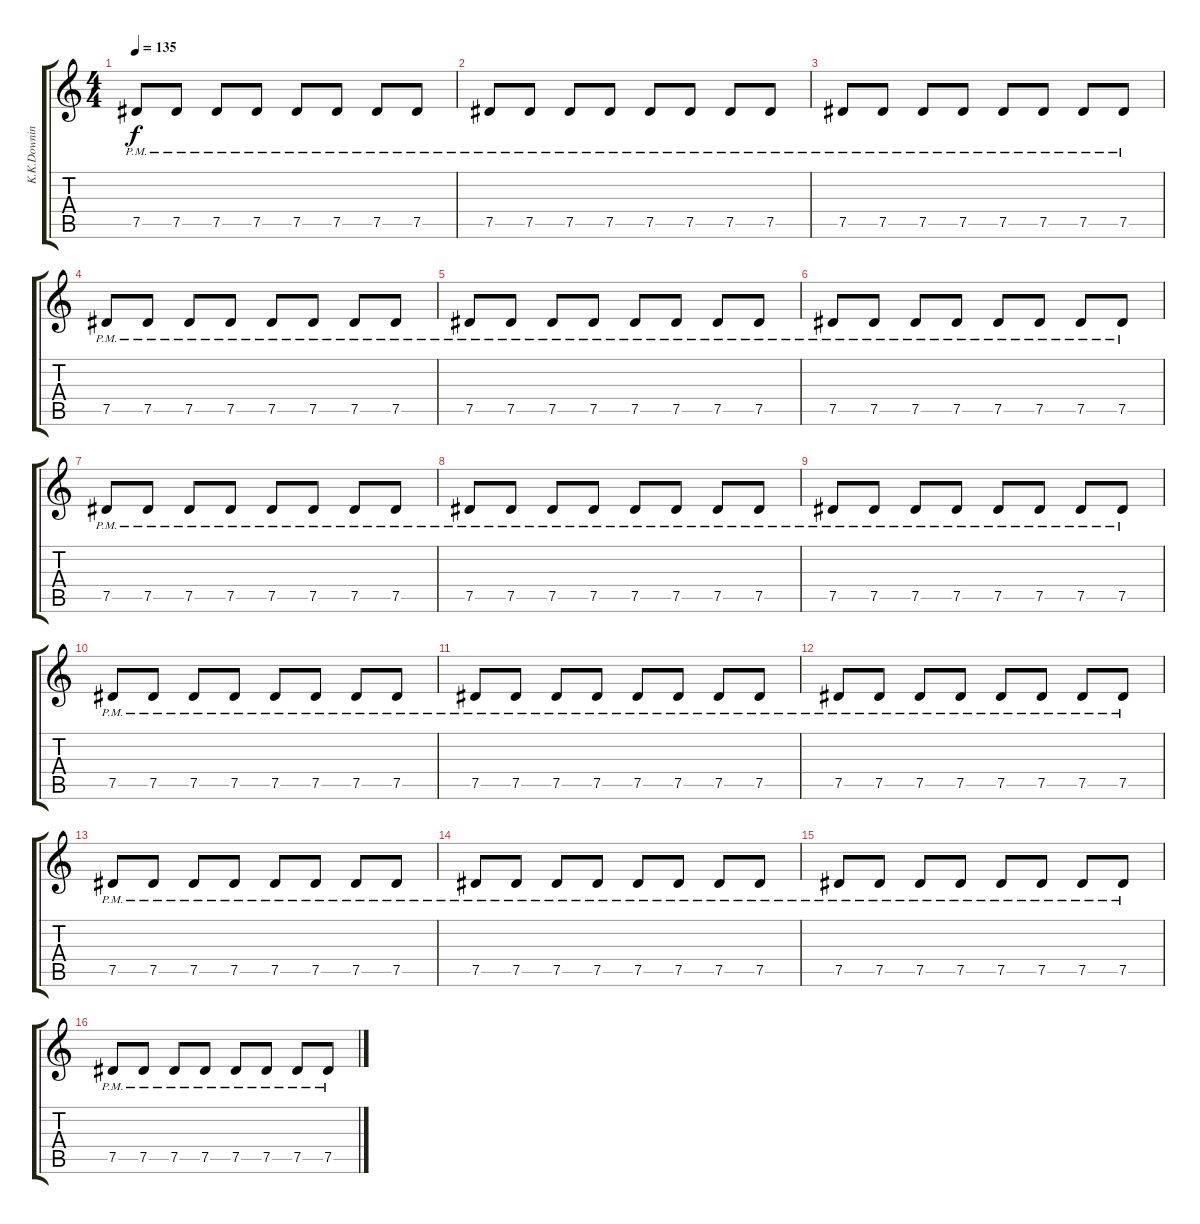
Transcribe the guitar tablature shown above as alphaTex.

\track ("K.K.Downing" "K.K.Downin") {instrument distortionguitar}
\staff {score tabs}
\tuning (Eb4 Bb3 Gb3 Db3 Ab2 Eb2) {hide}
\ts (4 4)
\tempo 135
\clef g2
\ks c
7.5{pm}.8{dy f} 7.5{pm}.8 7.5{pm}.8 7.5{pm}.8 7.5{pm}.8 7.5{pm}.8 7.5{pm}.8 7.5{pm}.8 |
7.5{pm}.8 7.5{pm}.8 7.5{pm}.8 7.5{pm}.8 7.5{pm}.8 7.5{pm}.8 7.5{pm}.8 7.5{pm}.8 |
7.5{pm}.8 7.5{pm}.8 7.5{pm}.8 7.5{pm}.8 7.5{pm}.8 7.5{pm}.8 7.5{pm}.8 7.5{pm}.8 |
7.5{pm}.8 7.5{pm}.8 7.5{pm}.8 7.5{pm}.8 7.5{pm}.8 7.5{pm}.8 7.5{pm}.8 7.5{pm}.8 |
7.5{pm}.8 7.5{pm}.8 7.5{pm}.8 7.5{pm}.8 7.5{pm}.8 7.5{pm}.8 7.5{pm}.8 7.5{pm}.8 |
7.5{pm}.8 7.5{pm}.8 7.5{pm}.8 7.5{pm}.8 7.5{pm}.8 7.5{pm}.8 7.5{pm}.8 7.5{pm}.8 |
7.5{pm}.8 7.5{pm}.8 7.5{pm}.8 7.5{pm}.8 7.5{pm}.8 7.5{pm}.8 7.5{pm}.8 7.5{pm}.8 |
7.5{pm}.8 7.5{pm}.8 7.5{pm}.8 7.5{pm}.8 7.5{pm}.8 7.5{pm}.8 7.5{pm}.8 7.5{pm}.8 |
7.5{pm}.8 7.5{pm}.8 7.5{pm}.8 7.5{pm}.8 7.5{pm}.8 7.5{pm}.8 7.5{pm}.8 7.5{pm}.8 |
7.5{pm}.8 7.5{pm}.8 7.5{pm}.8 7.5{pm}.8 7.5{pm}.8 7.5{pm}.8 7.5{pm}.8 7.5{pm}.8 |
7.5{pm}.8 7.5{pm}.8 7.5{pm}.8 7.5{pm}.8 7.5{pm}.8 7.5{pm}.8 7.5{pm}.8 7.5{pm}.8 |
7.5{pm}.8 7.5{pm}.8 7.5{pm}.8 7.5{pm}.8 7.5{pm}.8 7.5{pm}.8 7.5{pm}.8 7.5{pm}.8 |
7.5{pm}.8 7.5{pm}.8 7.5{pm}.8 7.5{pm}.8 7.5{pm}.8 7.5{pm}.8 7.5{pm}.8 7.5{pm}.8 |
7.5{pm}.8 7.5{pm}.8 7.5{pm}.8 7.5{pm}.8 7.5{pm}.8 7.5{pm}.8 7.5{pm}.8 7.5{pm}.8 |
7.5{pm}.8 7.5{pm}.8 7.5{pm}.8 7.5{pm}.8 7.5{pm}.8 7.5{pm}.8 7.5{pm}.8 7.5{pm}.8 |
7.5{pm}.8 7.5{pm}.8 7.5{pm}.8 7.5{pm}.8 7.5{pm}.8 7.5{pm}.8 7.5{pm}.8 7.5{pm}.8
